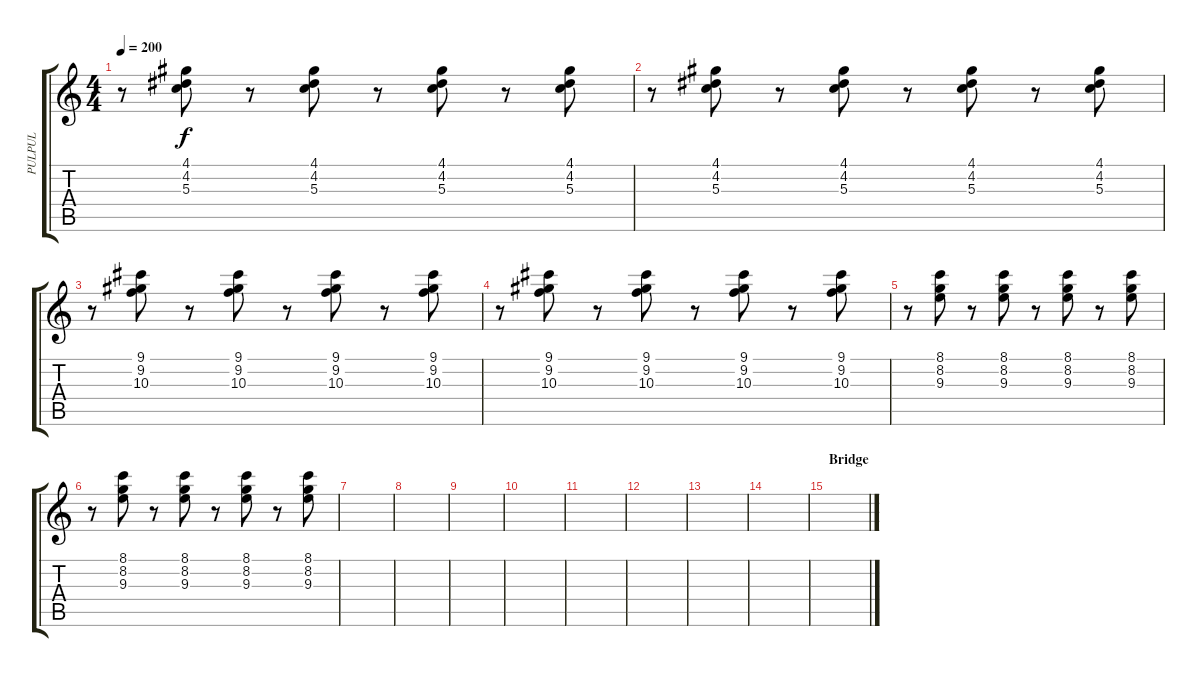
\track ("PULPUL" "PULPUL") {instrument electricguitarclean}
\staff {score tabs}
\tuning (E4 B3 G3 D3 A2 E2) {hide}
\ts (4 4)
\tempo 200
\clef g2
\ks c
r.8{dy f} (4.1 4.2 5.3).8 r.8 (4.1 4.2 5.3).8 r.8 (4.1 4.2 5.3).8 r.8 (4.1 4.2 5.3).8 |
r.8 (4.1 4.2 5.3).8 r.8 (4.1 4.2 5.3).8 r.8 (4.1 4.2 5.3).8 r.8 (4.1 4.2 5.3).8 |
r.8 (9.1 9.2 10.3).8 r.8 (9.1 9.2 10.3).8 r.8 (9.1 9.2 10.3).8 r.8 (9.1 9.2 10.3).8 |
r.8 (9.1 9.2 10.3).8 r.8 (9.1 9.2 10.3).8 r.8 (9.1 9.2 10.3).8 r.8 (9.1 9.2 10.3).8 |
r.8 (8.1 8.2 9.3).8 r.8 (8.1 8.2 9.3).8 r.8 (8.1 8.2 9.3).8 r.8 (8.1 8.2 9.3).8 |
r.8 (8.1 8.2 9.3).8 r.8 (8.1 8.2 9.3).8 r.8 (8.1 8.2 9.3).8 r.8 (8.1 8.2 9.3).8 |
|
|
|
|
|
|
|
|
\section ("" "Bridge")
